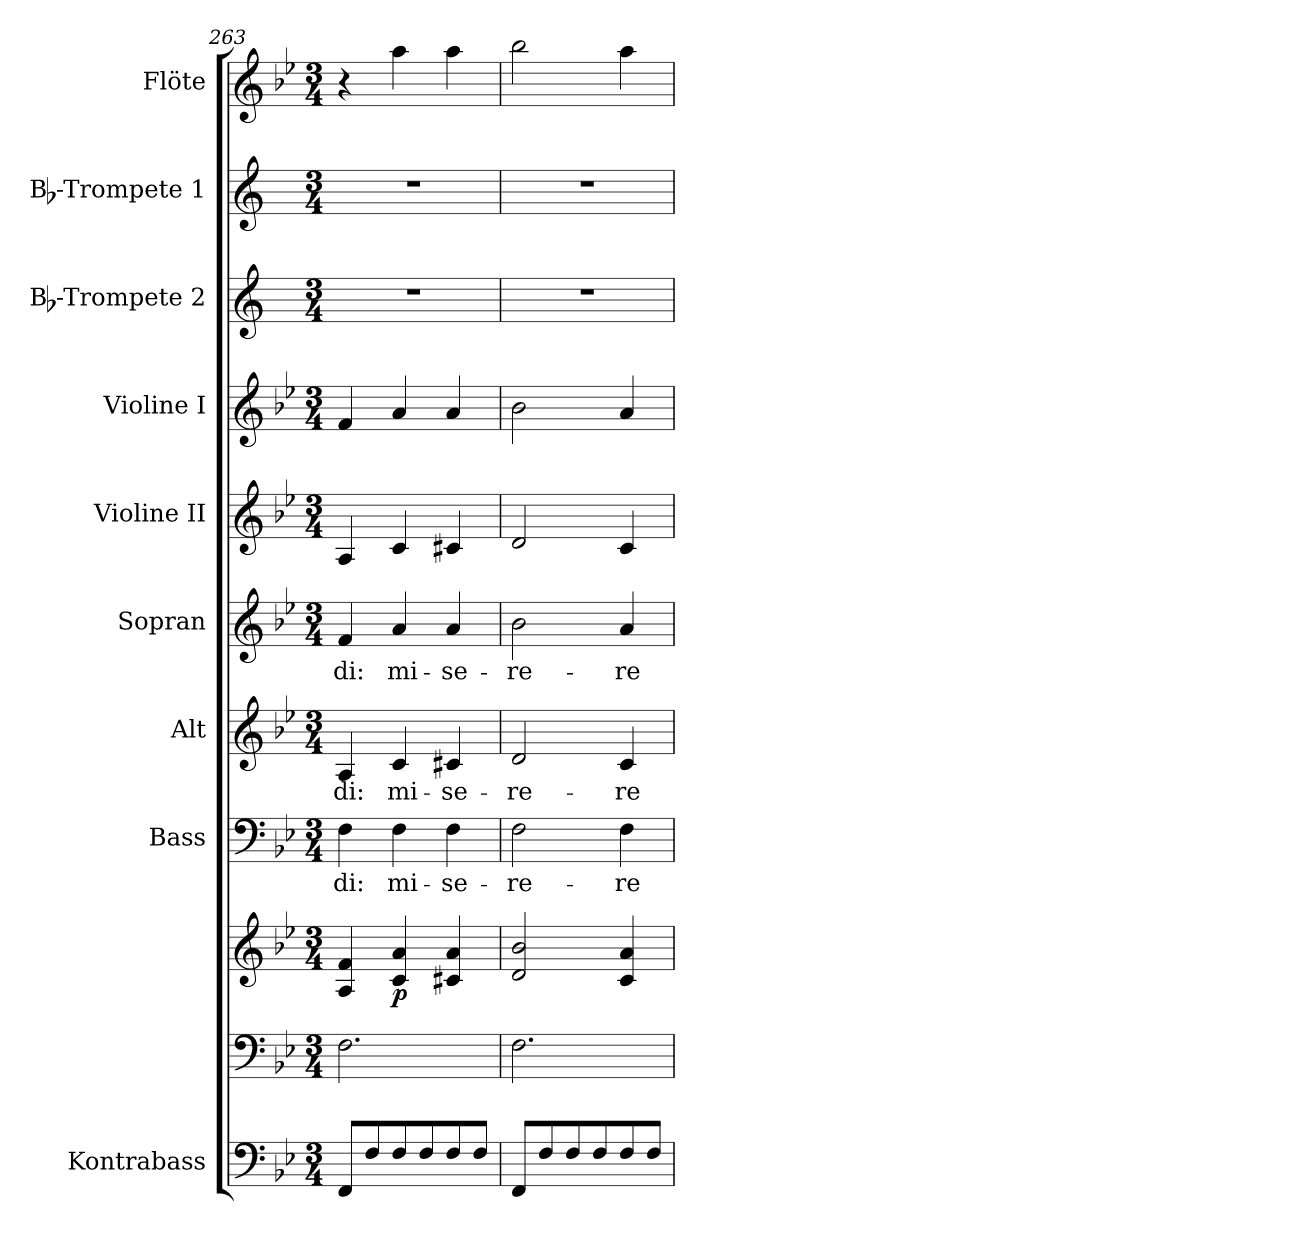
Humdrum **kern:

**kern	**kern	**kern	**dynam	**kern	**text	**kern	**text	**kern	**text	**kern	**kern	**kern	**kern	**kern
*part10	*part9	*part9	*part9	*part8	*part8	*part7	*part7	*part6	*part6	*part5	*part4	*part3	*part2	*part1
*staff11	*staff10	*staff9	*staff9/10	*staff8	*staff8	*staff7	*staff7	*staff6	*staff6	*staff5	*staff4	*staff3	*staff2	*staff1
*I"Kontrabass	*	*	*	*I"Bass	*	*I"Alt	*	*I"Sopran	*	*I"Violine II	*I"Violine I	*I"Bb-Trompete 2	*I"Bb-Trompete 1	*I"Flöte
*I'Kb.	*	*	*	*I'B.	*	*I'A.	*	*I'S.	*	*I'Vl. II	*I'Vl. I	*I'Bb Trp. 2	*I'Bb Trp. 1	*I'Fl.
*clefF4	*clefF4	*clefG2	*	*clefF4	*	*clefG2	*	*clefG2	*	*clefG2	*clefG2	*clefG2	*clefG2	*clefG2
*ITrd7c12	*	*	*	*	*	*	*	*	*	*	*	*ITrd1c2	*ITrd1c2	*
*k[b-e-]	*k[b-e-]	*k[b-e-]	*	*k[b-e-]	*	*k[b-e-]	*	*k[b-e-]	*	*k[b-e-]	*k[b-e-]	*k[b-e-]	*k[b-e-]	*k[b-e-]
*B-:	*B-:	*B-:	*	*B-:	*	*B-:	*	*B-:	*	*B-:	*B-:	*B-:	*B-:	*B-:
*M3/4	*M3/4	*M3/4	*	*M3/4	*	*M3/4	*	*M3/4	*	*M3/4	*M3/4	*M3/4	*M3/4	*M3/4
=263	=263	=263	=263	=263	=263	=263	=263	=263	=263	=263	=263	=263	=263	=263
!	!	!	!	!	!LO:LY:b	!	!LO:LY:b	!	!LO:LY:b	!	!	!	!	!
8FFF/L	2.F\	4A/ 4f/	.	4F\	-di:	4A/	-di:	4f/	-di:	4A/	4f/	2.r	2.r	4r
8FF/	.	.	.	.	.	.	.	.	.	.	.	.	.	.
!	!	!	!LO:DY:b	!	!LO:LY:b	!	!LO:LY:b	!	!LO:LY:b	!	!	!	!	!
8FF/	.	4c/ 4a/	p	4F\	mi-	4c/	mi-	4a/	mi-	4c/	4a/	.	.	4aa\
8FF/	.	.	.	.	.	.	.	.	.	.	.	.	.	.
!	!	!	!	!	!LO:LY:b	!	!LO:LY:b	!	!LO:LY:b	!	!	!	!	!
8FF/	.	4c#X/ 4a/	.	4F\	-se-	4c#X/	-se-	4a/	-se-	4c#X/	4a/	.	.	4aa\
8FF/J	.	.	.	.	.	.	.	.	.	.	.	.	.	.
=264	=264	=264	=264	=264	=264	=264	=264	=264	=264	=264	=264	=264	=264	=264
!	!	!	!	!	!LO:LY:b	!	!LO:LY:b	!	!LO:LY:b	!	!	!	!	!
8FFF/L	2.F\	2d/ 2b-/	.	2F\	-re-	2d/	-re-	2b-\	-re-	2d/	2b-\	2.r	2.r	2bb-\
8FF/	.	.	.	.	.	.	.	.	.	.	.	.	.	.
8FF/	.	.	.	.	.	.	.	.	.	.	.	.	.	.
8FF/	.	.	.	.	.	.	.	.	.	.	.	.	.	.
!	!	!	!	!	!LO:LY:b	!	!LO:LY:b	!	!LO:LY:b	!	!	!	!	!
8FF/	.	4c/ 4a/	.	4F\	-re	4c/	-re	4a/	-re	4c/	4a/	.	.	4aa\
8FF/J	.	.	.	.	.	.	.	.	.	.	.	.	.	.
=	=	=	=	=	=	=	=	=	=	=	=	=	=	=
*-	*-	*-	*-	*-	*-	*-	*-	*-	*-	*-	*-	*-	*-	*-
